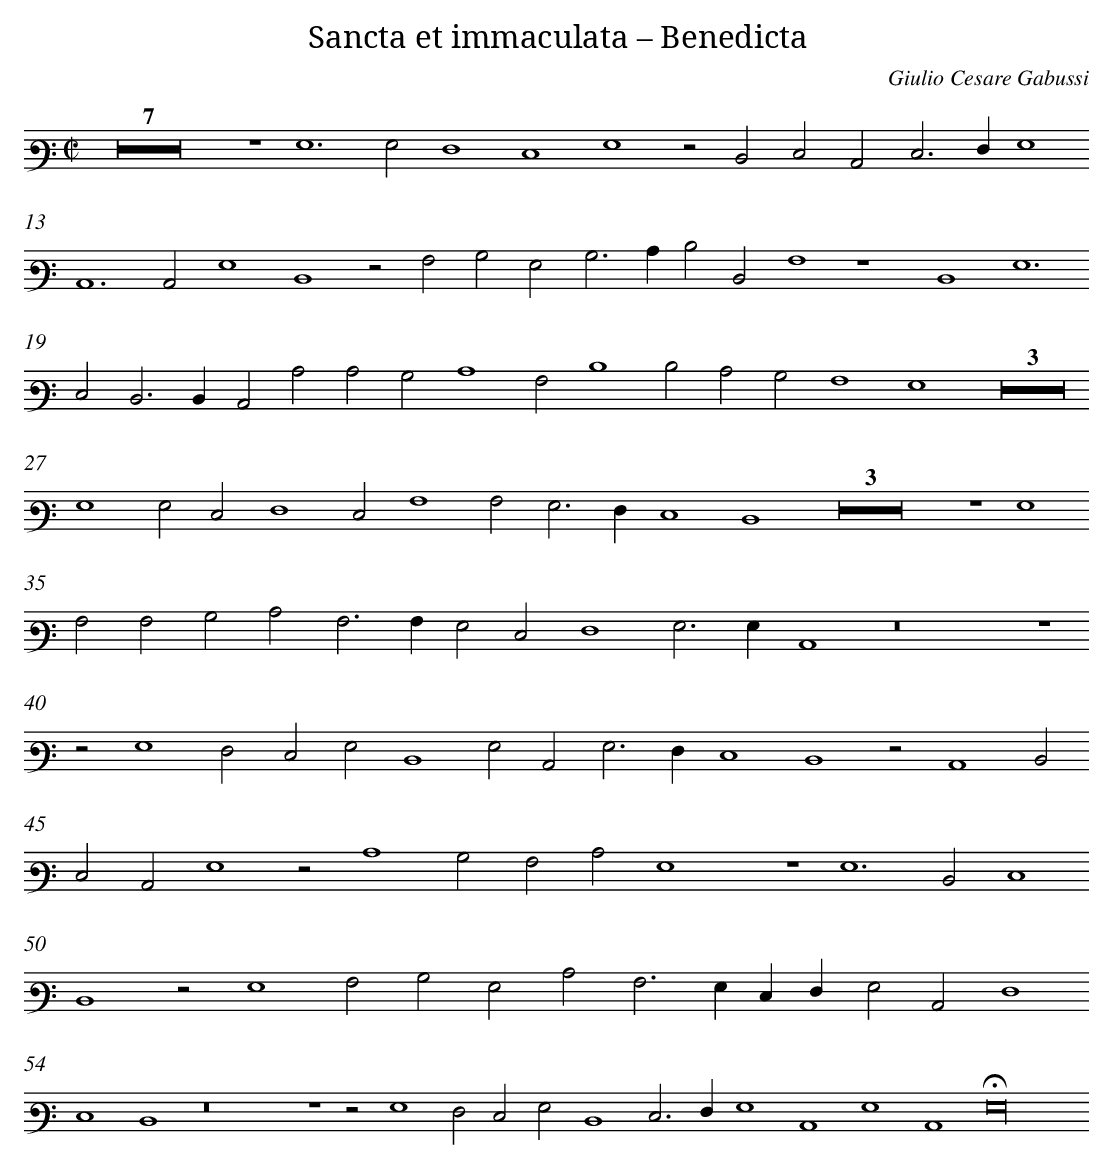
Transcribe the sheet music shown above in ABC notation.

X:1
T: Sancta et immaculata – Benedicta
C: Giulio Cesare Gabussi
L: 1/4
M: C|
K: C clef=F3
Z7 [|]
z4G,6 [|]
G,2F,4 [|]
E,4G,4 [|]
z2D,2E,2C,2 [|]
E,2>F,2G,4 [|]
C,6C,2 [|]
G,4D,4 [|]
z2A,2B,2G,2 [|]
B,2>C2D2D,2 [|]
A,4z4 [|]
D,4G,6 [|]
E,2D,3D, [|]
C,2C2C2B,2 [|]
C4A,2D4 [|]
D2C2B,2 [|]
A,4G,4 [|]
Z3 [|]
G,4G,2E,2 [|]
F,4E,2A,4 [|]
A,2G,3F, [|]
E,4D,4 [|]
Z3 [|]
z4G,4 [|]
A,2A,2B,2C2 [|]
A,2>A,2G,2E,2 [|]
F,4G,3G, [|]
C,4z8 [|]
z4 [|]
z2G,4F,2 [|]
E,2G,2D,4 [|]
G,2C,2G,3F, [|]
E,4D,4 [|]
z2C,4D,2 [|]
E,2C,2G,4 [|]
z2C4B,2 [|]
A,2C2G,4 [|]
z4G,6 [|]
D,2E,4 [|]
D,4z2G,4 [|]
A,2B,2G,2 [|]
C2A,2>G,2E,F, [|]
G,2C,2F,4 [|]
E,4D,4 [|]
z8 [|]
z4z2G,4 [|]
F,2E,2G,2 [|]
D,4E,3F, [|]
G,4C,4 [|]
G,4C,4 [|]
!fermata!G,16 [|]
